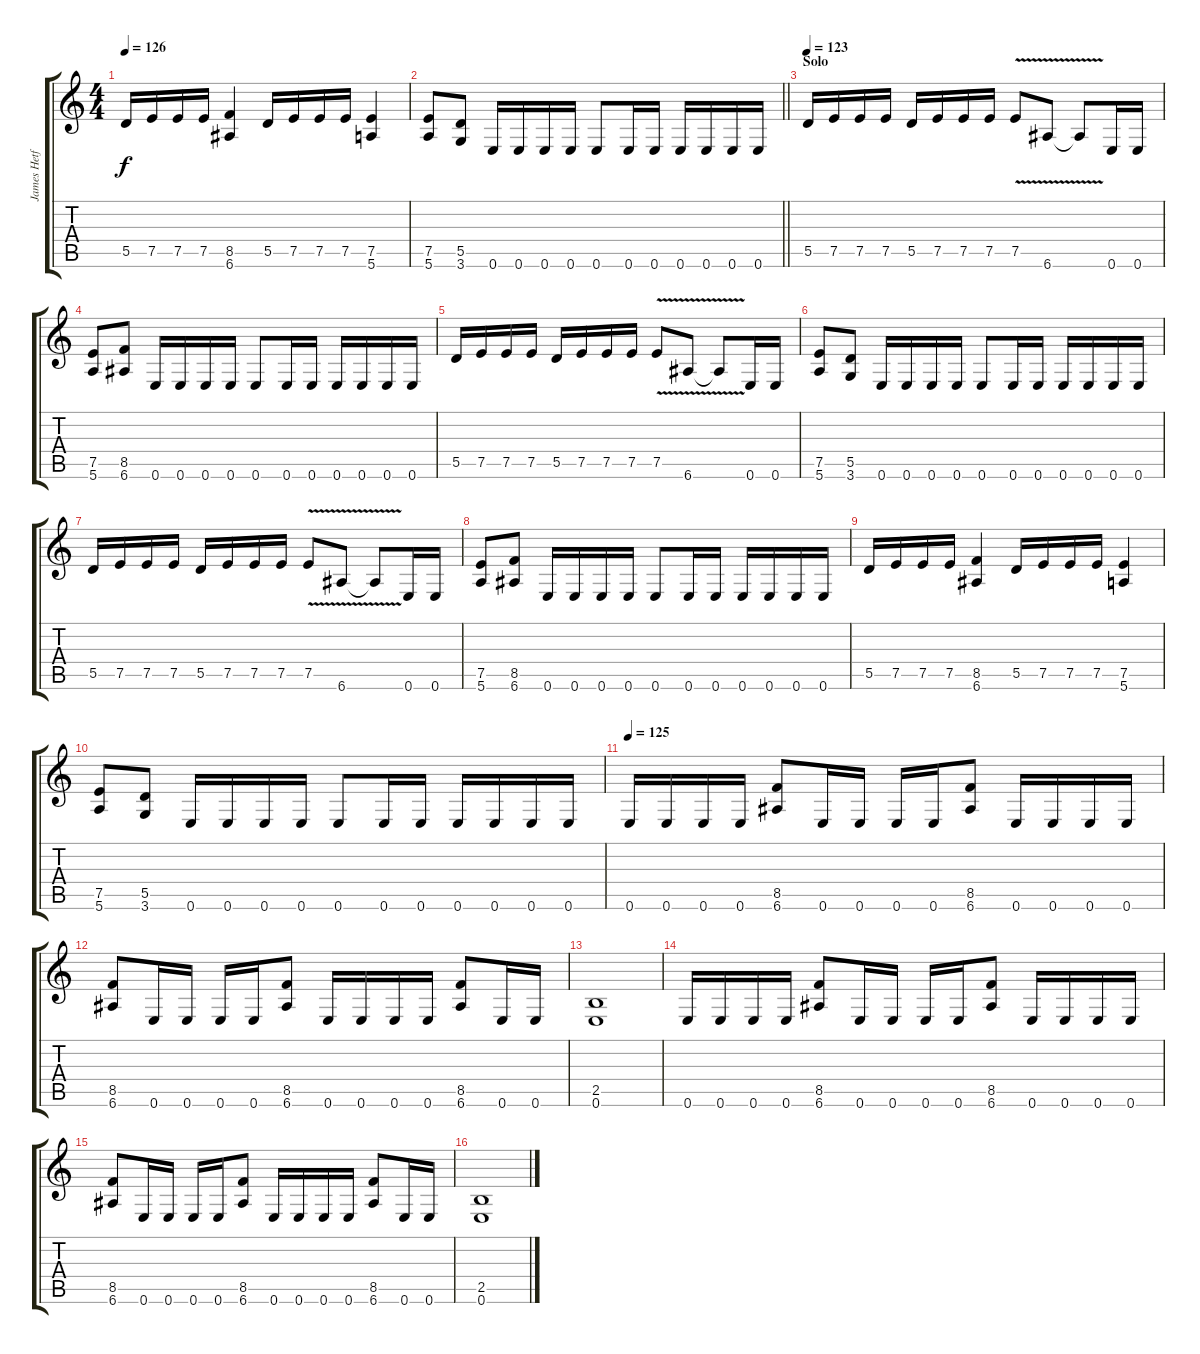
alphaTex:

\track ("James Hetfield" "James Hetf") {instrument distortionguitar}
\staff {score tabs}
\tuning (E4 B3 G3 D3 A2 E2) {hide}
\ts (4 4)
\tempo 126
\clef g2
\ks c
5.5.16{dy f} 7.5.16 7.5.16 7.5.16 (8.5 6.6).4 5.5.16 7.5.16 7.5.16 7.5.16 (7.5 5.6).4 |
\barLineRight lightlight
(7.5 5.6).8 (5.5 3.6).8 0.6.16 0.6.16 0.6.16 0.6.16 0.6.8 0.6.16 0.6.16 0.6.16 0.6.16 0.6.16 0.6.16 |
\section ("" "Solo")
\tempo 123
5.5.16 7.5.16 7.5.16 7.5.16 5.5.16 7.5.16 7.5.16 7.5.16 7.5{v}.8 6.6{v}.8 6.6{t}.8 0.6.16 0.6.16 |
(7.5 5.6).8 (8.5 6.6).8 0.6.16 0.6.16 0.6.16 0.6.16 0.6.8 0.6.16 0.6.16 0.6.16 0.6.16 0.6.16 0.6.16 |
5.5.16 7.5.16 7.5.16 7.5.16 5.5.16 7.5.16 7.5.16 7.5.16 7.5{v}.8 6.6{v}.8 6.6{t}.8 0.6.16 0.6.16 |
(7.5 5.6).8 (5.5 3.6).8 0.6.16 0.6.16 0.6.16 0.6.16 0.6.8 0.6.16 0.6.16 0.6.16 0.6.16 0.6.16 0.6.16 |
5.5.16 7.5.16 7.5.16 7.5.16 5.5.16 7.5.16 7.5.16 7.5.16 7.5{v}.8 6.6{v}.8 6.6{t}.8 0.6.16 0.6.16 |
(7.5 5.6).8 (8.5 6.6).8 0.6.16 0.6.16 0.6.16 0.6.16 0.6.8 0.6.16 0.6.16 0.6.16 0.6.16 0.6.16 0.6.16 |
5.5.16 7.5.16 7.5.16 7.5.16 (8.5 6.6).4 5.5.16 7.5.16 7.5.16 7.5.16 (7.5 5.6).4 |
(7.5 5.6).8 (5.5 3.6).8 0.6.16 0.6.16 0.6.16 0.6.16 0.6.8 0.6.16 0.6.16 0.6.16 0.6.16 0.6.16 0.6.16 |
\tempo 125
0.6.16 0.6.16 0.6.16 0.6.16 (8.5 6.6).8 0.6.16 0.6.16 0.6.16 0.6.16 (8.5 6.6).8 0.6.16 0.6.16 0.6.16 0.6.16 |
(8.5 6.6).8 0.6.16 0.6.16 0.6.16 0.6.16 (8.5 6.6).8 0.6.16 0.6.16 0.6.16 0.6.16 (8.5 6.6).8 0.6.16 0.6.16 |
(2.5 0.6).1 |
0.6.16 0.6.16 0.6.16 0.6.16 (8.5 6.6).8 0.6.16 0.6.16 0.6.16 0.6.16 (8.5 6.6).8 0.6.16 0.6.16 0.6.16 0.6.16 |
(8.5 6.6).8 0.6.16 0.6.16 0.6.16 0.6.16 (8.5 6.6).8 0.6.16 0.6.16 0.6.16 0.6.16 (8.5 6.6).8 0.6.16 0.6.16 |
(2.5 0.6).1
